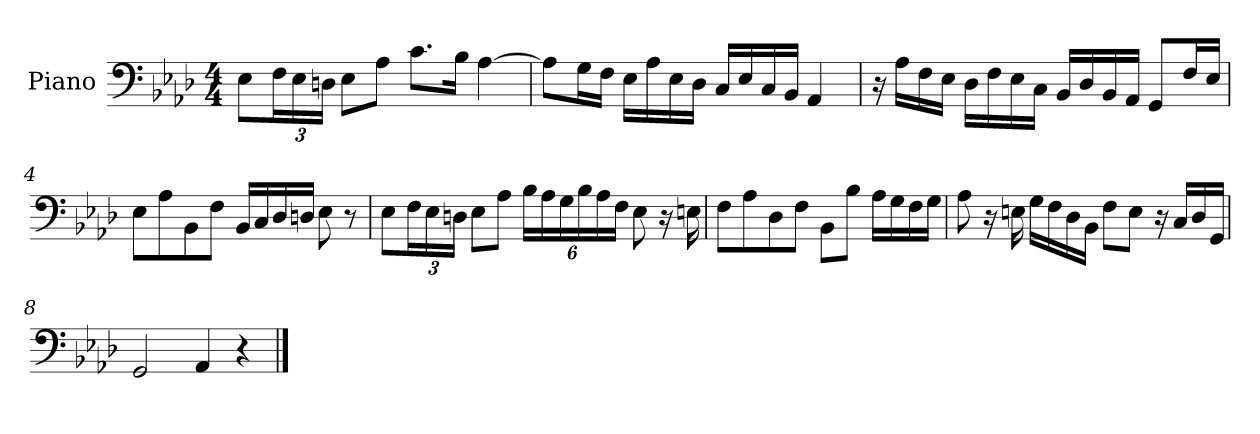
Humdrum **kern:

**kern
*part1
*staff1
*I"Piano
*I'Pno
*clefF4
*k[b-e-a-d-]
*M4/4
=1
8E-\L
24F\L
24E-\
24Dn\JJ
8E-\L
8A-\J
8.c\L
16B-\Jk
[4A-\
=2
8A-\L]
16G\L
16F\JJ
16E-\LL
16A-\
16E-\
16D-\JJ
16C/LL
16E-/
16C/
16BB-/JJ
4AA-/
=3
16r
16A-\LL
16F\
16E-\JJ
16D-\LL
16F\
16E-\
16C\JJ
16BB-/LL
16D-/
16BB-/
16AA-/JJ
8GG/L
16F/L
16E-/JJ
=4
8E-\L
8A-\
8BB-\
8F\J
16BB-/LL
16C/
16D-/
16Dn/JJ
8E-\
8r
=5
8E-\L
24F\L
24E-\
24Dn\JJ
8E-\L
8A-\J
24B-\LL
24A-\
24G\
24B-\
24A-\
24F\JJ
8E-\
16r
16En\
=6
8F\L
8A-\
8D-\
8F\J
8BB-\L
8B-\J
16A-\LL
16G\
16F\
16G\JJ
=7
8A-\
16r
16En\
16G\LL
16F\
16D-\
16BB-\JJ
8F\L
8E\J
16r
16C/LL
16D-/
16GG/JJ
=8
2GG/
4AA-/
4r
==
*-
